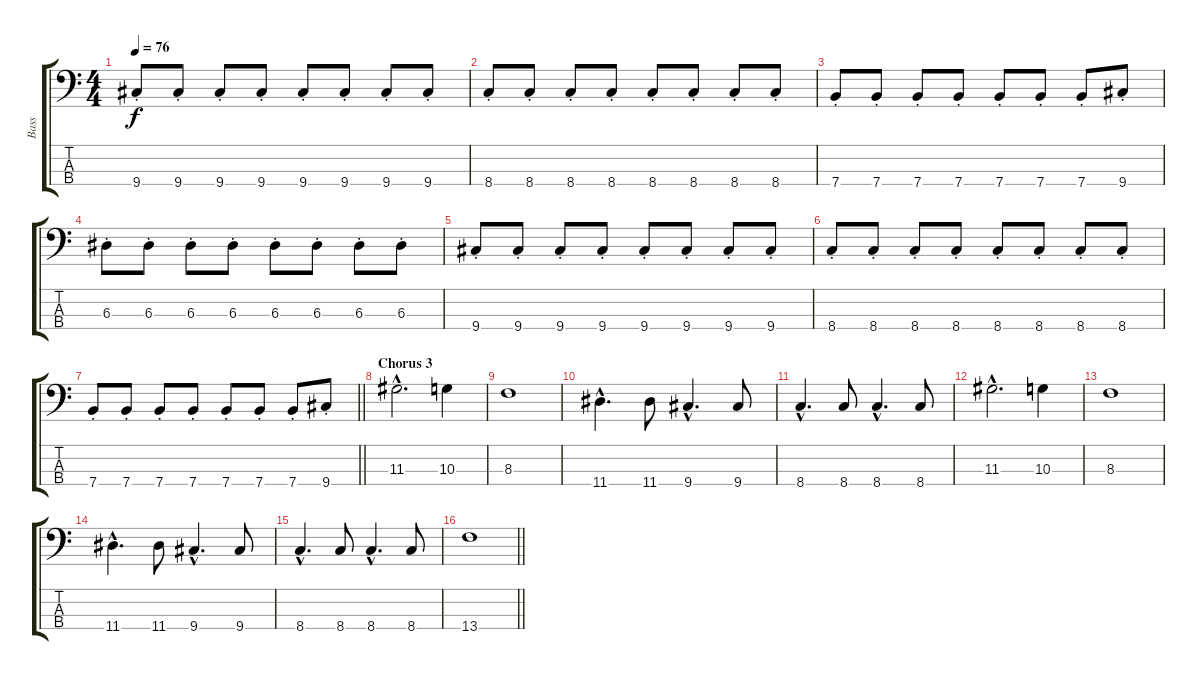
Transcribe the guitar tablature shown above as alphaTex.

\track ("Bass" "Bass") {instrument fretlessbass}
\staff {score tabs}
\tuning (G2 D2 A1 E1) {hide}
\ts (4 4)
\tempo 76
\clef f4
\ks c
9.4{st}.8{dy f} 9.4{st}.8 9.4{st}.8 9.4{st}.8 9.4{st}.8 9.4{st}.8 9.4{st}.8 9.4{st}.8 |
8.4{st}.8 8.4{st}.8 8.4{st}.8 8.4{st}.8 8.4{st}.8 8.4{st}.8 8.4{st}.8 8.4{st}.8 |
7.4{st}.8 7.4{st}.8 7.4{st}.8 7.4{st}.8 7.4{st}.8 7.4{st}.8 7.4{st}.8 9.4{st}.8 |
6.3{st}.8 6.3{st}.8 6.3{st}.8 6.3{st}.8 6.3{st}.8 6.3{st}.8 6.3{st}.8 6.3{st}.8 |
9.4{st}.8 9.4{st}.8 9.4{st}.8 9.4{st}.8 9.4{st}.8 9.4{st}.8 9.4{st}.8 9.4{st}.8 |
8.4{st}.8 8.4{st}.8 8.4{st}.8 8.4{st}.8 8.4{st}.8 8.4{st}.8 8.4{st}.8 8.4{st}.8 |
\barLineRight lightlight
7.4{st}.8 7.4{st}.8 7.4{st}.8 7.4{st}.8 7.4{st}.8 7.4{st}.8 7.4{st}.8 9.4{st}.8 |
\section ("" "Chorus 3")
11.3{hac}.2{d} 10.3.4 |
8.3.1 |
11.4{hac}.4{d} 11.4.8 9.4{hac}.4{d} 9.4.8 |
8.4{hac}.4{d} 8.4.8 8.4{hac}.4{d} 8.4.8 |
11.3{hac}.2{d} 10.3.4 |
8.3.1 |
11.4{hac}.4{d} 11.4.8 9.4{hac}.4{d} 9.4.8 |
8.4{hac}.4{d} 8.4.8 8.4{hac}.4{d} 8.4.8 |
\barLineRight lightlight
13.4.1
